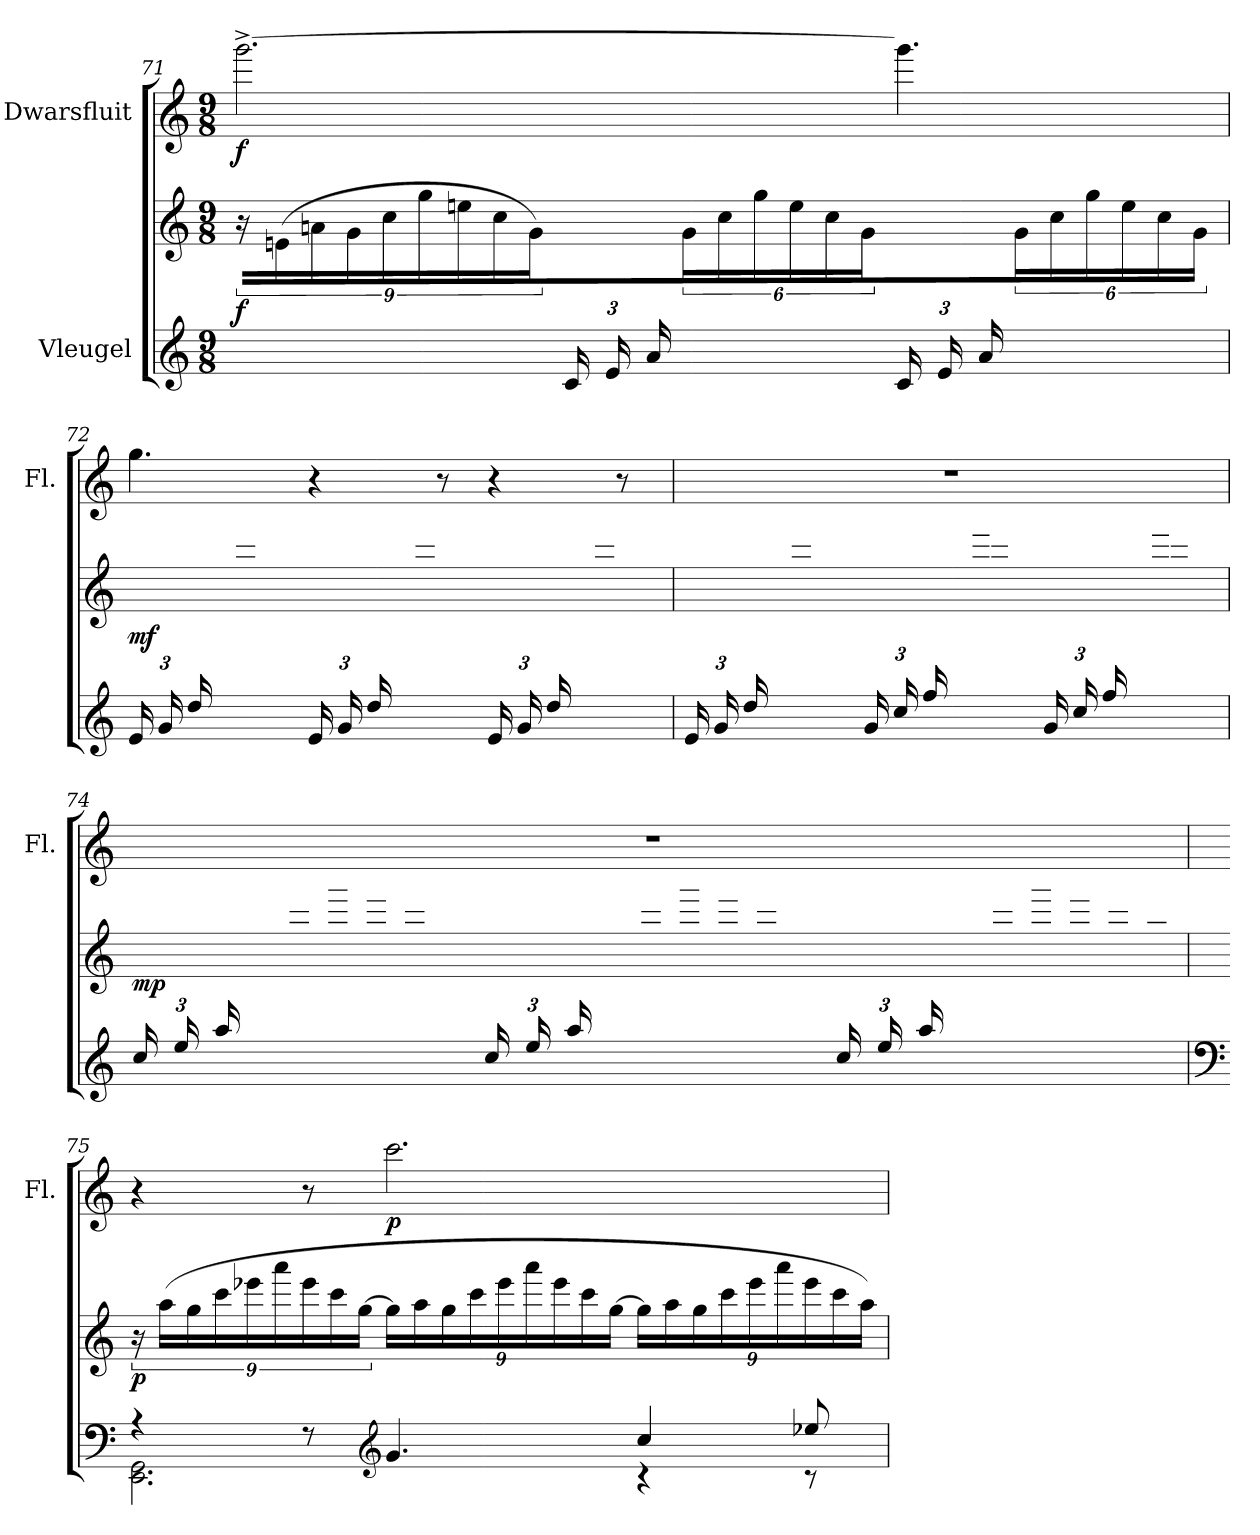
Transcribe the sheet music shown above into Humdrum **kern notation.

**kern	**kern	**dynam	**kern	**dynam
*part2	*part2	*part2	*part1	*part1
*staff3	*staff2	*staff2/3	*staff1	*staff1
*I"Vleugel	*	*	*I"Dwarsfluit	*
*	*	*	*I'Fl.	*
!!LO:LB:g=z
*clefG2	*clefG2	*	*clefG2	*
*k[]	*k[]	*	*k[]	*
*M9/8	*M9/8	*	*M9/8	*
=71	=71	=71	=71	=71
*^	*	*	*	*
!	!	!	!LO:DY:b	!	!LO:DY:b
4.ryy	1ryy	24r	f	[2.ggg^\	f
.	.	(24en/LL	.	.	.
.	.	24an/	.	.	.
.	.	24g/	.	.	.
.	.	24cc/	.	.	.
.	.	24gg/	.	.	.
.	.	24een/	.	.	.
.	.	24cc/	.	.	.
.	.	24g/JJ)	.	.	.
*Xbrackettup	*	*	*	*	*
(24c/LL	.	8ryy	.	.	.
24e/	.	.	.	.	.
24a/	.	.	.	.	.
4ryy	.	24g\	.	.	.
.	.	24cc\	.	.	.
.	.	24gg\	.	.	.
.	.	24ee\	.	.	.
.	.	24cc\	.	.	.
.	.	24g\JJ)	.	.	.
(24c/LL	.	8ryy	.	4.ggg\]	.
24e/	.	.	.	.	.
24a/	.	.	.	.	.
4ryy	.	24g\	.	.	.
.	.	24cc\	.	.	.
.	.	24gg\	.	.	.
.	8ryy	24ee\	.	.	.
.	.	24cc\	.	.	.
.	.	24g\JJ)	.	.	.
!!LO:LB:g=z
=72	=72	=72	=72	=72	=72
!	!	!	!LO:DY:b	!	!
(24e/LL	1ryy	8ryy	mf	4.gg\	.
24g/	.	.	.	.	.
24dd/	.	.	.	.	.
4ryy	.	24cc\	.	.	.
.	.	24ee\	.	.	.
.	.	24ccc\	.	.	.
.	.	24gg\	.	.	.
.	.	24ee\	.	.	.
.	.	24cc\JJ)	.	.	.
(24e/LL	.	8ryy	.	4r	.
24g/	.	.	.	.	.
24dd/	.	.	.	.	.
4ryy	.	24cc\	.	.	.
.	.	24ee\	.	.	.
.	.	24ccc\	.	.	.
.	.	24gg\	.	8r	.
.	.	24ee\	.	.	.
.	.	24cc\JJ)	.	.	.
(24e/LL	.	8ryy	.	4r	.
24g/	.	.	.	.	.
24dd/	.	.	.	.	.
4ryy	.	24cc\	.	.	.
.	.	24ee\	.	.	.
.	.	24ccc\	.	.	.
.	8ryy	24gg\	.	8r	.
.	.	24ee\	.	.	.
.	.	24cc\JJ)	.	.	.
!!LO:PB:g=z
=73	=73	=73	=73	=73	=73
(24e/LL	1ryy	8ryy	.	8%9r	.
24g/	.	.	.	.	.
24dd/	.	.	.	.	.
4ryy	.	24cc\	.	.	.
.	.	24ee\	.	.	.
.	.	24ccc\	.	.	.
.	.	24gg\	.	.	.
.	.	24ee\	.	.	.
.	.	24cc\JJ)	.	.	.
(24g/LL	.	8ryy	.	.	.
24cc/	.	.	.	.	.
24ff/	.	.	.	.	.
4ryy	.	24ee\	.	.	.
.	.	24gg\	.	.	.
.	.	24eee\	.	.	.
.	.	24ccc\	.	.	.
.	.	24gg\	.	.	.
.	.	24ee\JJ)	.	.	.
(24g/LL	.	8ryy	.	.	.
24cc/	.	.	.	.	.
24ff/	.	.	.	.	.
4ryy	.	24ee\	.	.	.
.	.	24gg\	.	.	.
.	.	24eee\	.	.	.
.	8ryy	24ccc\	.	.	.
.	.	24gg\	.	.	.
.	.	24ee\JJ)	.	.	.
!!LO:LB:g=z
=74	=74	=74	=74	=74	=74
!	!	!	!LO:DY:b	!	!
(24cc/LL	1ryy	8ryy	mp	8%9r	.
24ee/	.	.	.	.	.
24aa/	.	.	.	.	.
4ryy	.	24gg\	.	.	.
.	.	24ccc\	.	.	.
.	.	24ggg\	.	.	.
.	.	24eee\	.	.	.
.	.	24ccc\	.	.	.
.	.	24gg\JJ)	.	.	.
(24cc/LL	.	8ryy	.	.	.
24ee/	.	.	.	.	.
24aa/	.	.	.	.	.
4ryy	.	24gg\	.	.	.
.	.	24ccc\	.	.	.
.	.	24ggg\	.	.	.
.	.	24eee\	.	.	.
.	.	24ccc\	.	.	.
.	.	24gg\JJ)	.	.	.
(24cc/LL	.	8ryy	.	.	.
24ee/	.	.	.	.	.
24aa/	.	.	.	.	.
4ryy	.	24gg\	.	.	.
.	.	24ccc\	.	.	.
.	.	24ggg\	.	.	.
.	8ryy	24eee\	.	.	.
.	.	24ccc\	.	.	.
.	.	24aa\JJ)	.	.	.
!!LO:LB:g=z
=75	=75	=75	=75	=75	=75
*clefF4	*	*	*	*	*
!	!	!	!LO:DY:b	!	!
4r	2.EE\ 2.GG\	24r	p	4r	.
.	.	(24aa\LL	.	.	.
.	.	24gg\	.	.	.
.	.	24ccc\	.	.	.
.	.	24eee-X\	.	.	.
.	.	24aaa\	.	.	.
8r	.	24eee-\	.	8r	.
.	.	24ccc\	.	.	.
.	.	[24gg\JJ	.	.	.
*clefG2	*	*	*	*	*
*	*	*Xbrackettup	*	*	*
!	!	!	!	!	!LO:DY:b
4.g/	.	24gg\LL]	.	2.ccc\	p
.	.	24aa\	.	.	.
.	.	24gg\	.	.	.
.	.	24ccc\	.	.	.
.	.	24eee-\	.	.	.
.	.	24aaa\	.	.	.
.	.	24eee-\	.	.	.
.	.	24ccc\	.	.	.
.	.	[24gg\JJ	.	.	.
4cc/	4r	24gg\LL]	.	.	.
.	.	24aa\	.	.	.
.	.	24gg\	.	.	.
.	.	24ccc\	.	.	.
.	.	24eee-\	.	.	.
.	.	24aaa\	.	.	.
8ee-X/	8r	24eee-\	.	.	.
.	.	24ccc\	.	.	.
.	.	24aa\JJ)	.	.	.
*v	*v	*	*	*	*
=	=	=	=	=
*-	*-	*-	*-	*-
